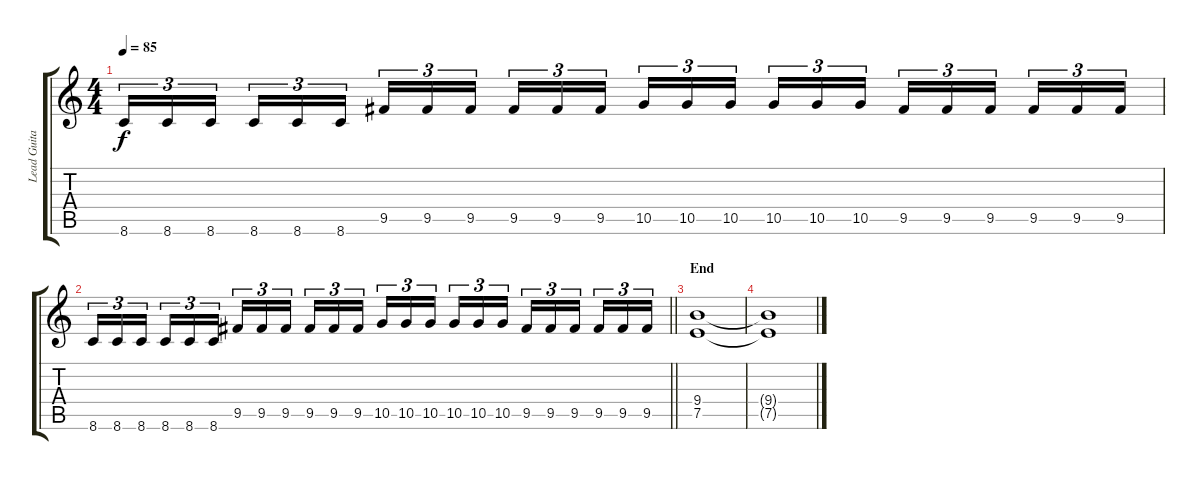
\track ("Lead Guitar " "Lead Guita") {instrument distortionguitar}
\staff {score tabs}
\tuning (E4 B3 G3 D3 A2 E2) {hide}
\ts (4 4)
\tempo 85
\clef g2
\ks c
8.6.16{tu (3 2) dy f} 8.6.16{tu (3 2)} 8.6.16{tu (3 2) beam splitsecondary} 8.6.16{tu (3 2)} 8.6.16{tu (3 2)} 8.6.16{tu (3 2)} 9.5.16{tu (3 2)} 9.5.16{tu (3 2)} 9.5.16{tu (3 2) beam splitsecondary} 9.5.16{tu (3 2)} 9.5.16{tu (3 2)} 9.5.16{tu (3 2)} 10.5.16{tu (3 2)} 10.5.16{tu (3 2)} 10.5.16{tu (3 2) beam splitsecondary} 10.5.16{tu (3 2)} 10.5.16{tu (3 2)} 10.5.16{tu (3 2)} 9.5.16{tu (3 2)} 9.5.16{tu (3 2)} 9.5.16{tu (3 2) beam splitsecondary} 9.5.16{tu (3 2)} 9.5.16{tu (3 2)} 9.5.16{tu (3 2)} |
\barLineRight lightlight
8.6.16{tu (3 2)} 8.6.16{tu (3 2)} 8.6.16{tu (3 2) beam splitsecondary} 8.6.16{tu (3 2)} 8.6.16{tu (3 2)} 8.6.16{tu (3 2)} 9.5.16{tu (3 2)} 9.5.16{tu (3 2)} 9.5.16{tu (3 2) beam splitsecondary} 9.5.16{tu (3 2)} 9.5.16{tu (3 2)} 9.5.16{tu (3 2)} 10.5.16{tu (3 2)} 10.5.16{tu (3 2)} 10.5.16{tu (3 2) beam splitsecondary} 10.5.16{tu (3 2)} 10.5.16{tu (3 2)} 10.5.16{tu (3 2)} 9.5.16{tu (3 2)} 9.5.16{tu (3 2)} 9.5.16{tu (3 2) beam splitsecondary} 9.5.16{tu (3 2)} 9.5.16{tu (3 2)} 9.5.16{tu (3 2)} |
\section ("" "End")
(9.4 7.5).1 |
(9.4{t} 7.5{t}).1
